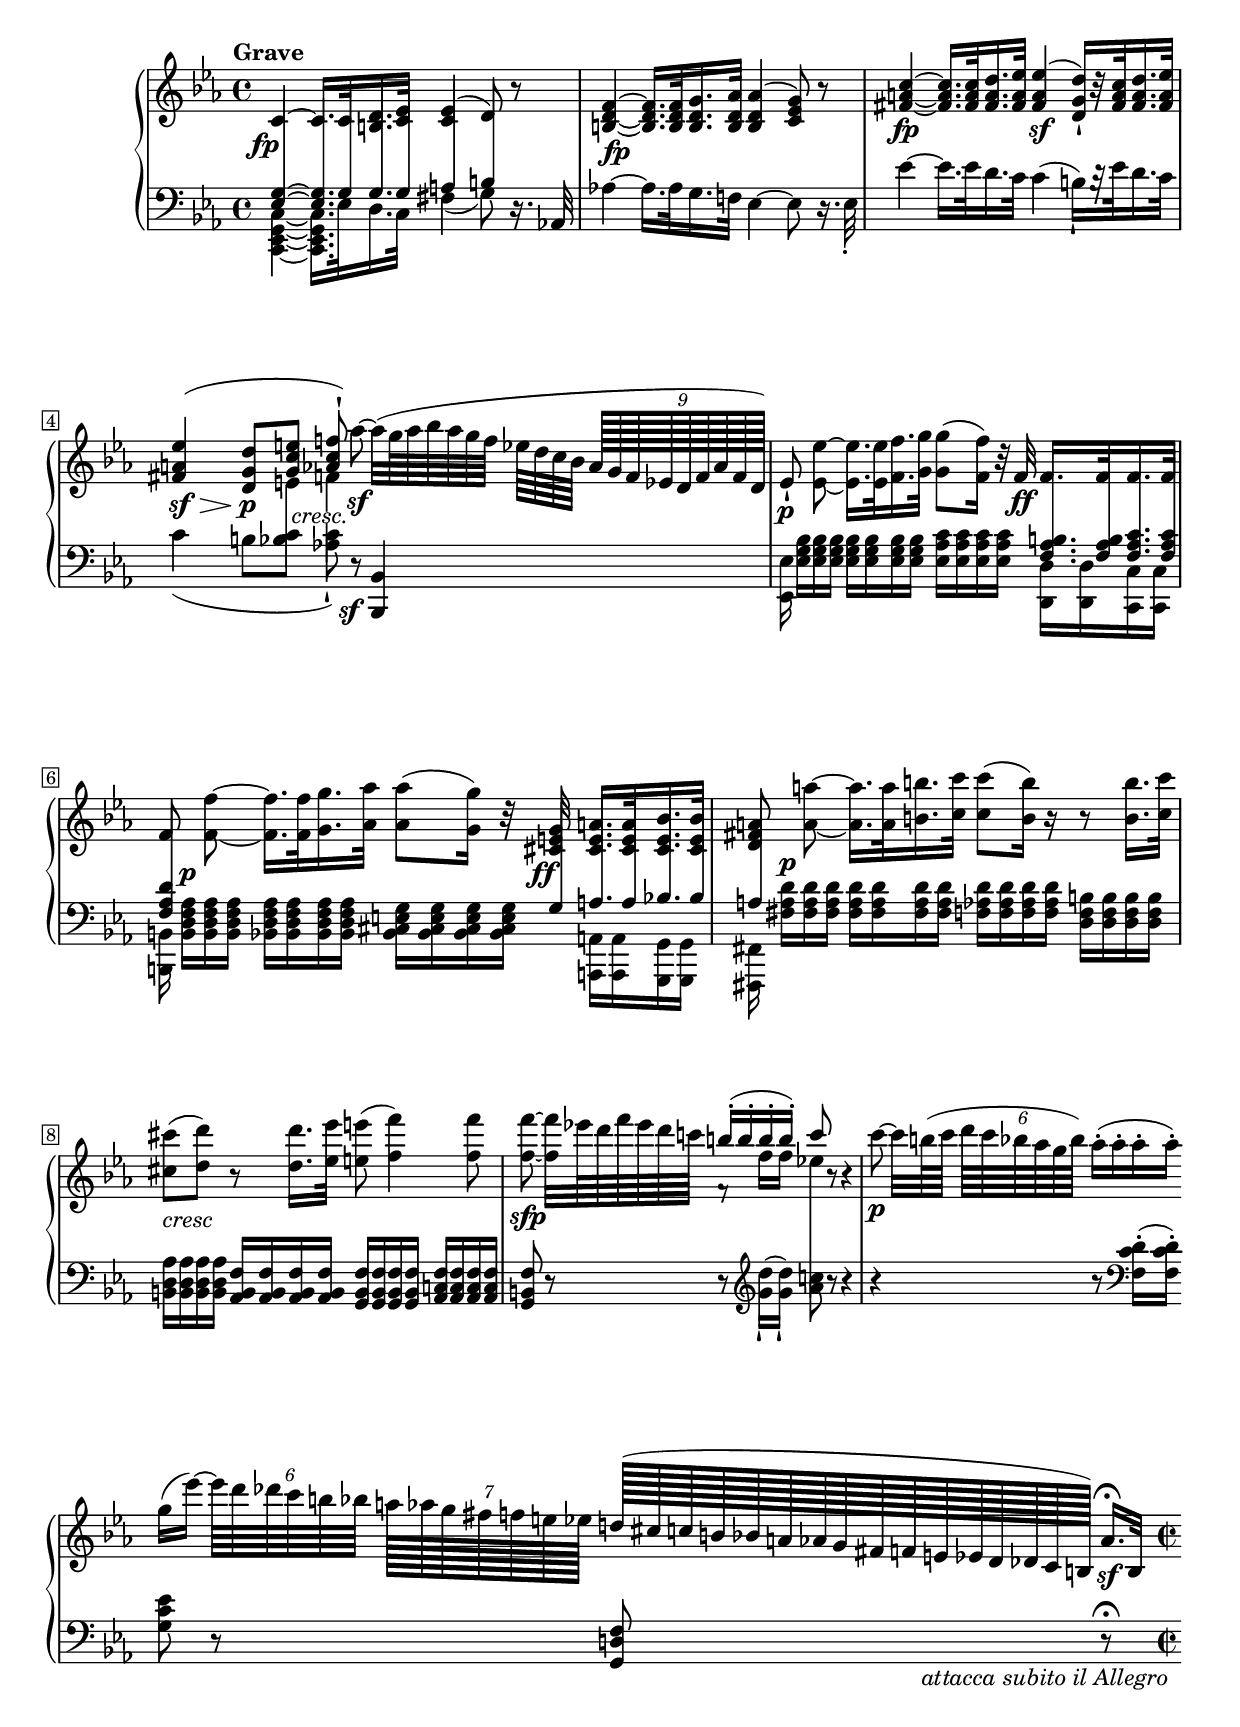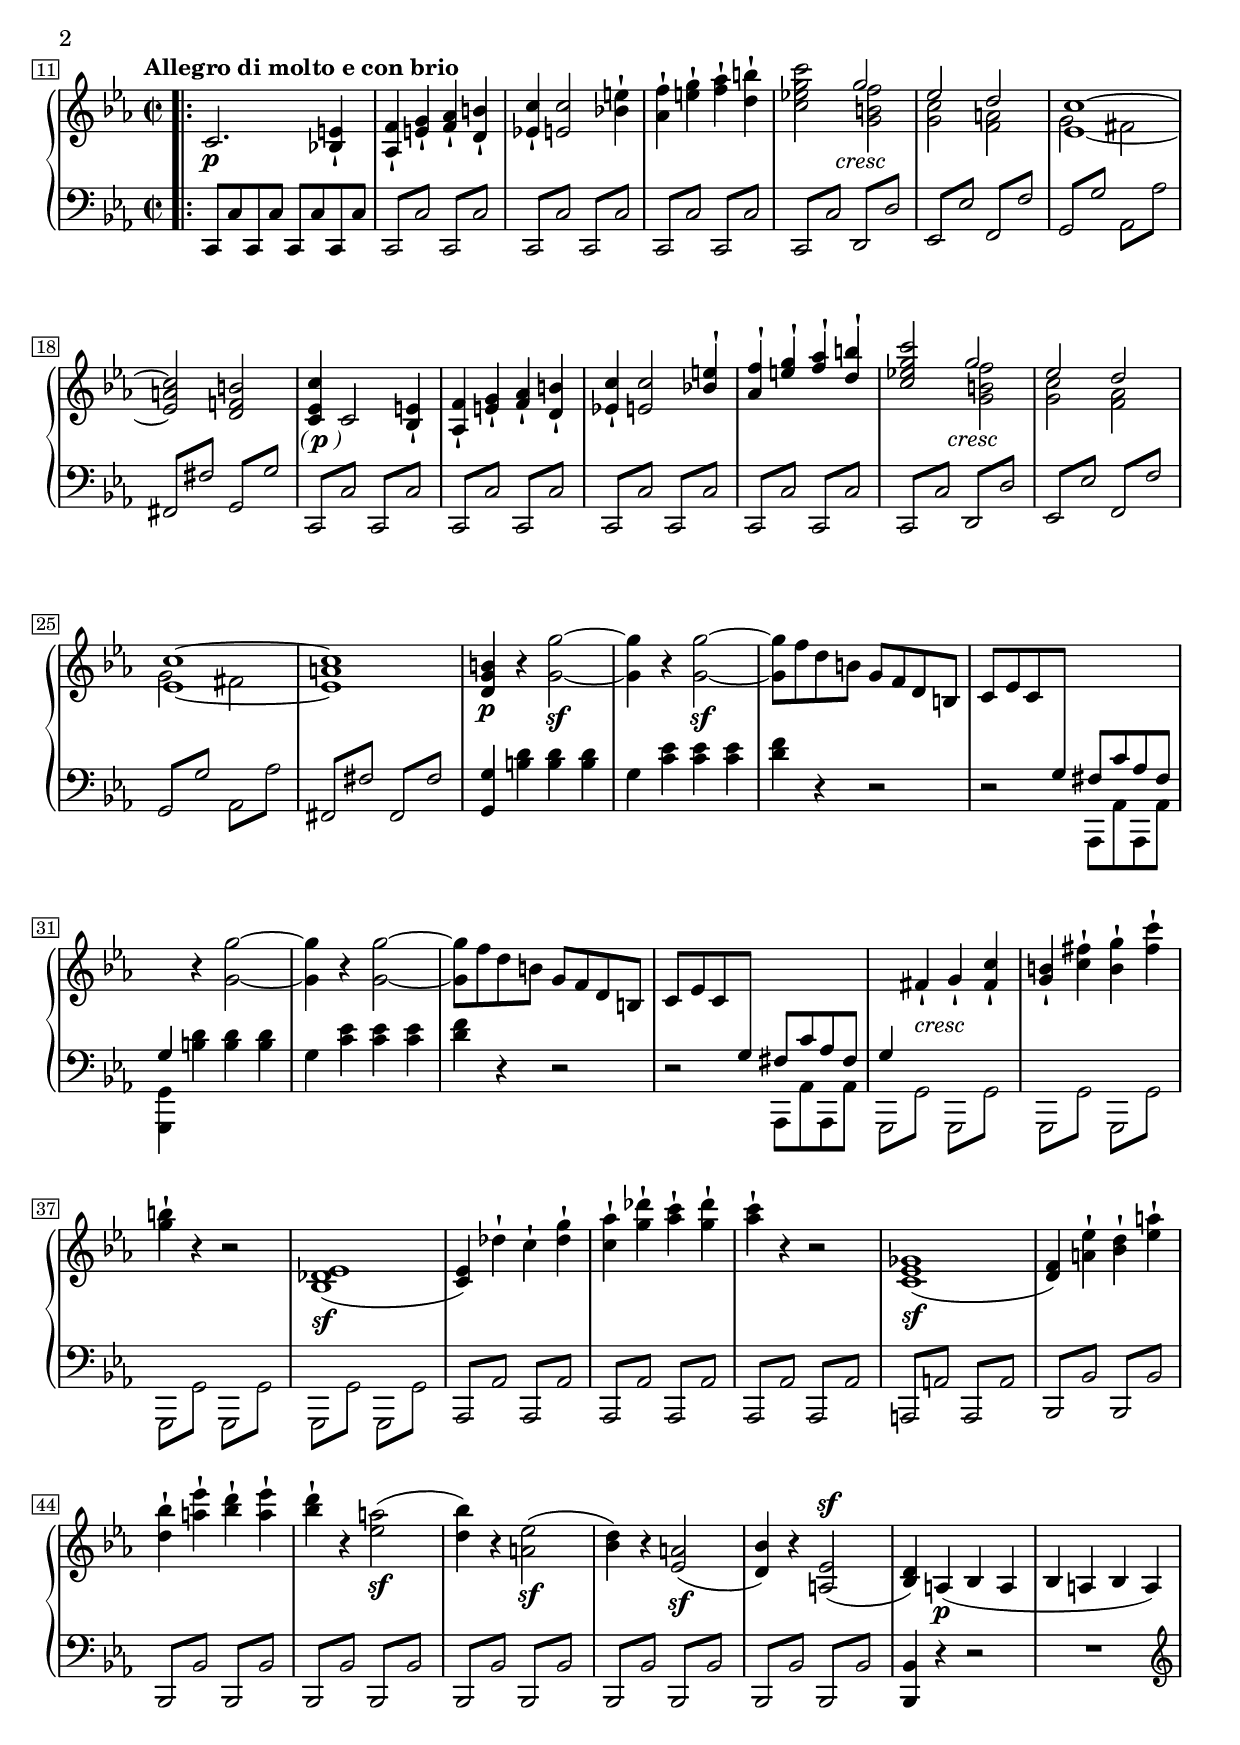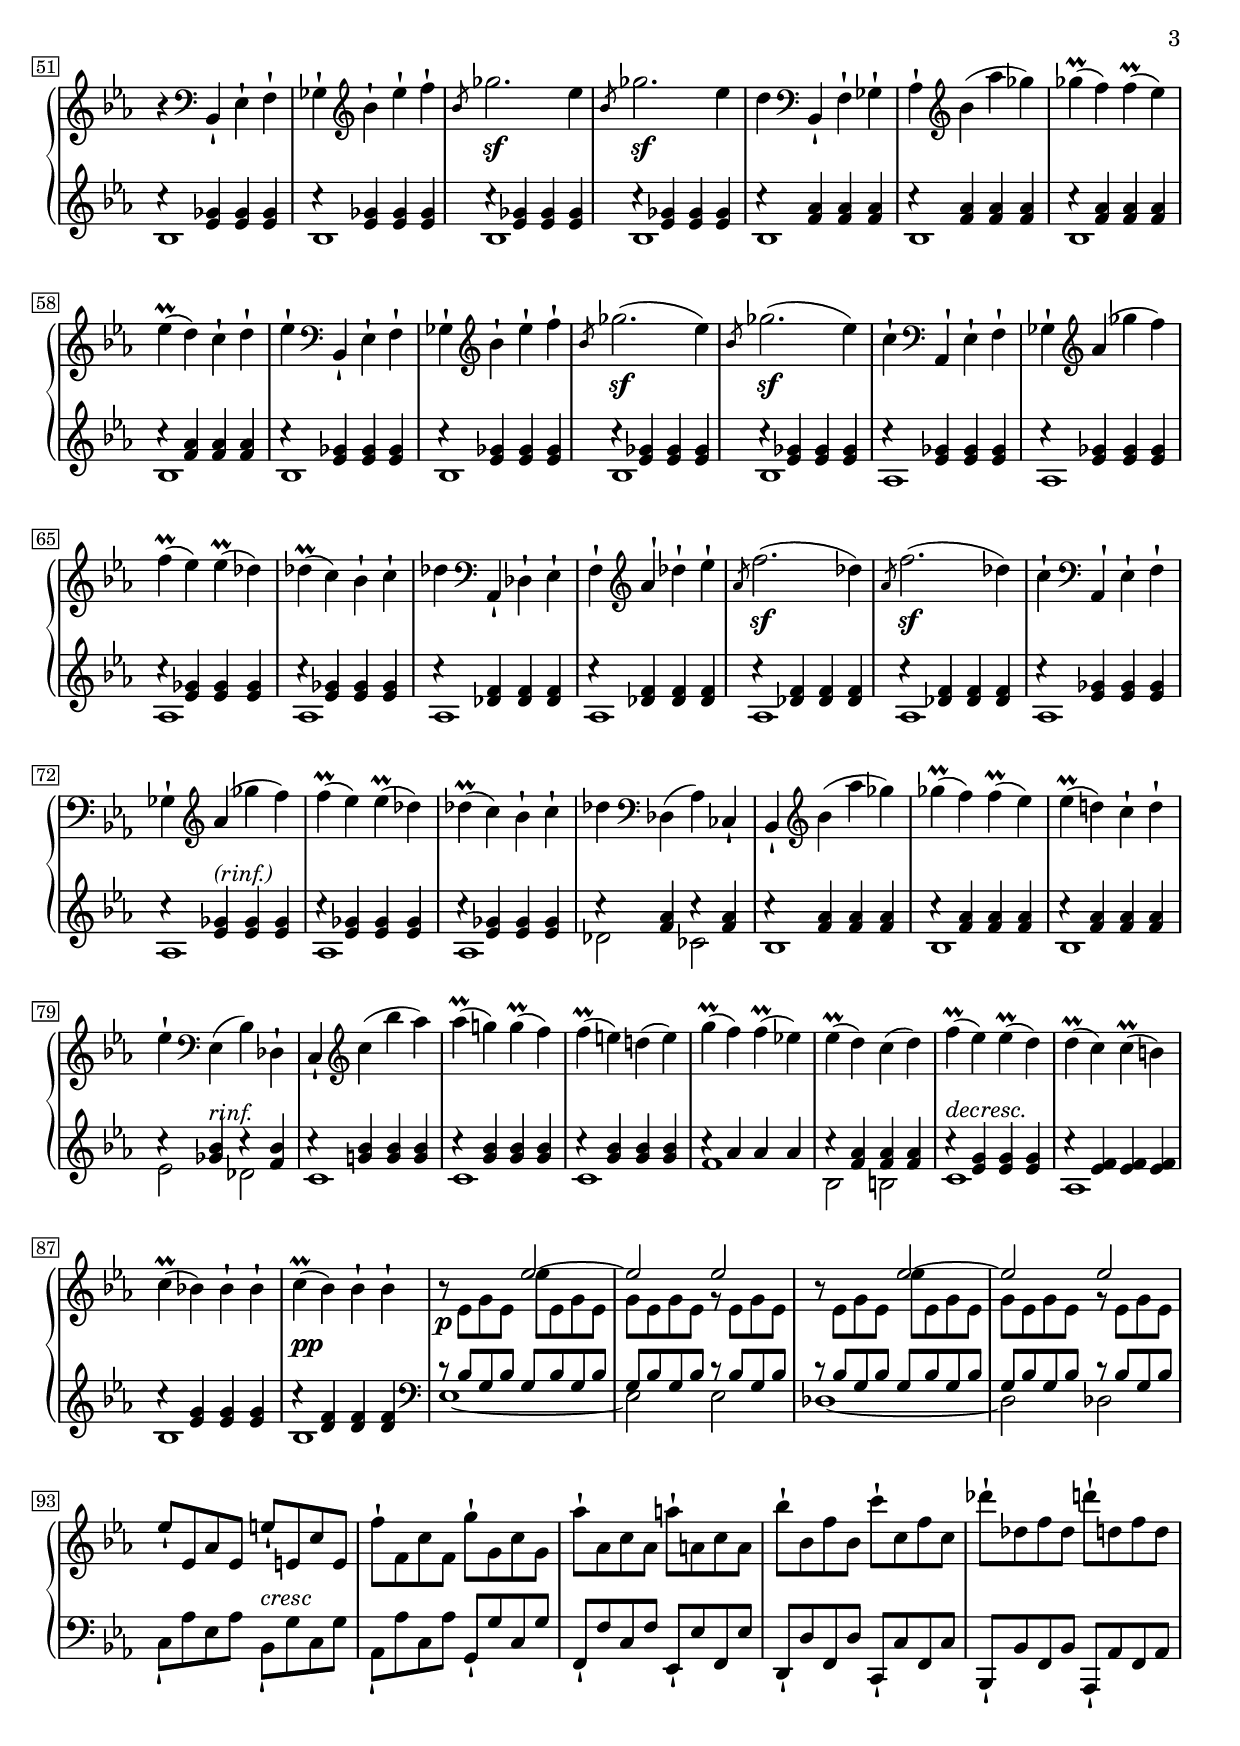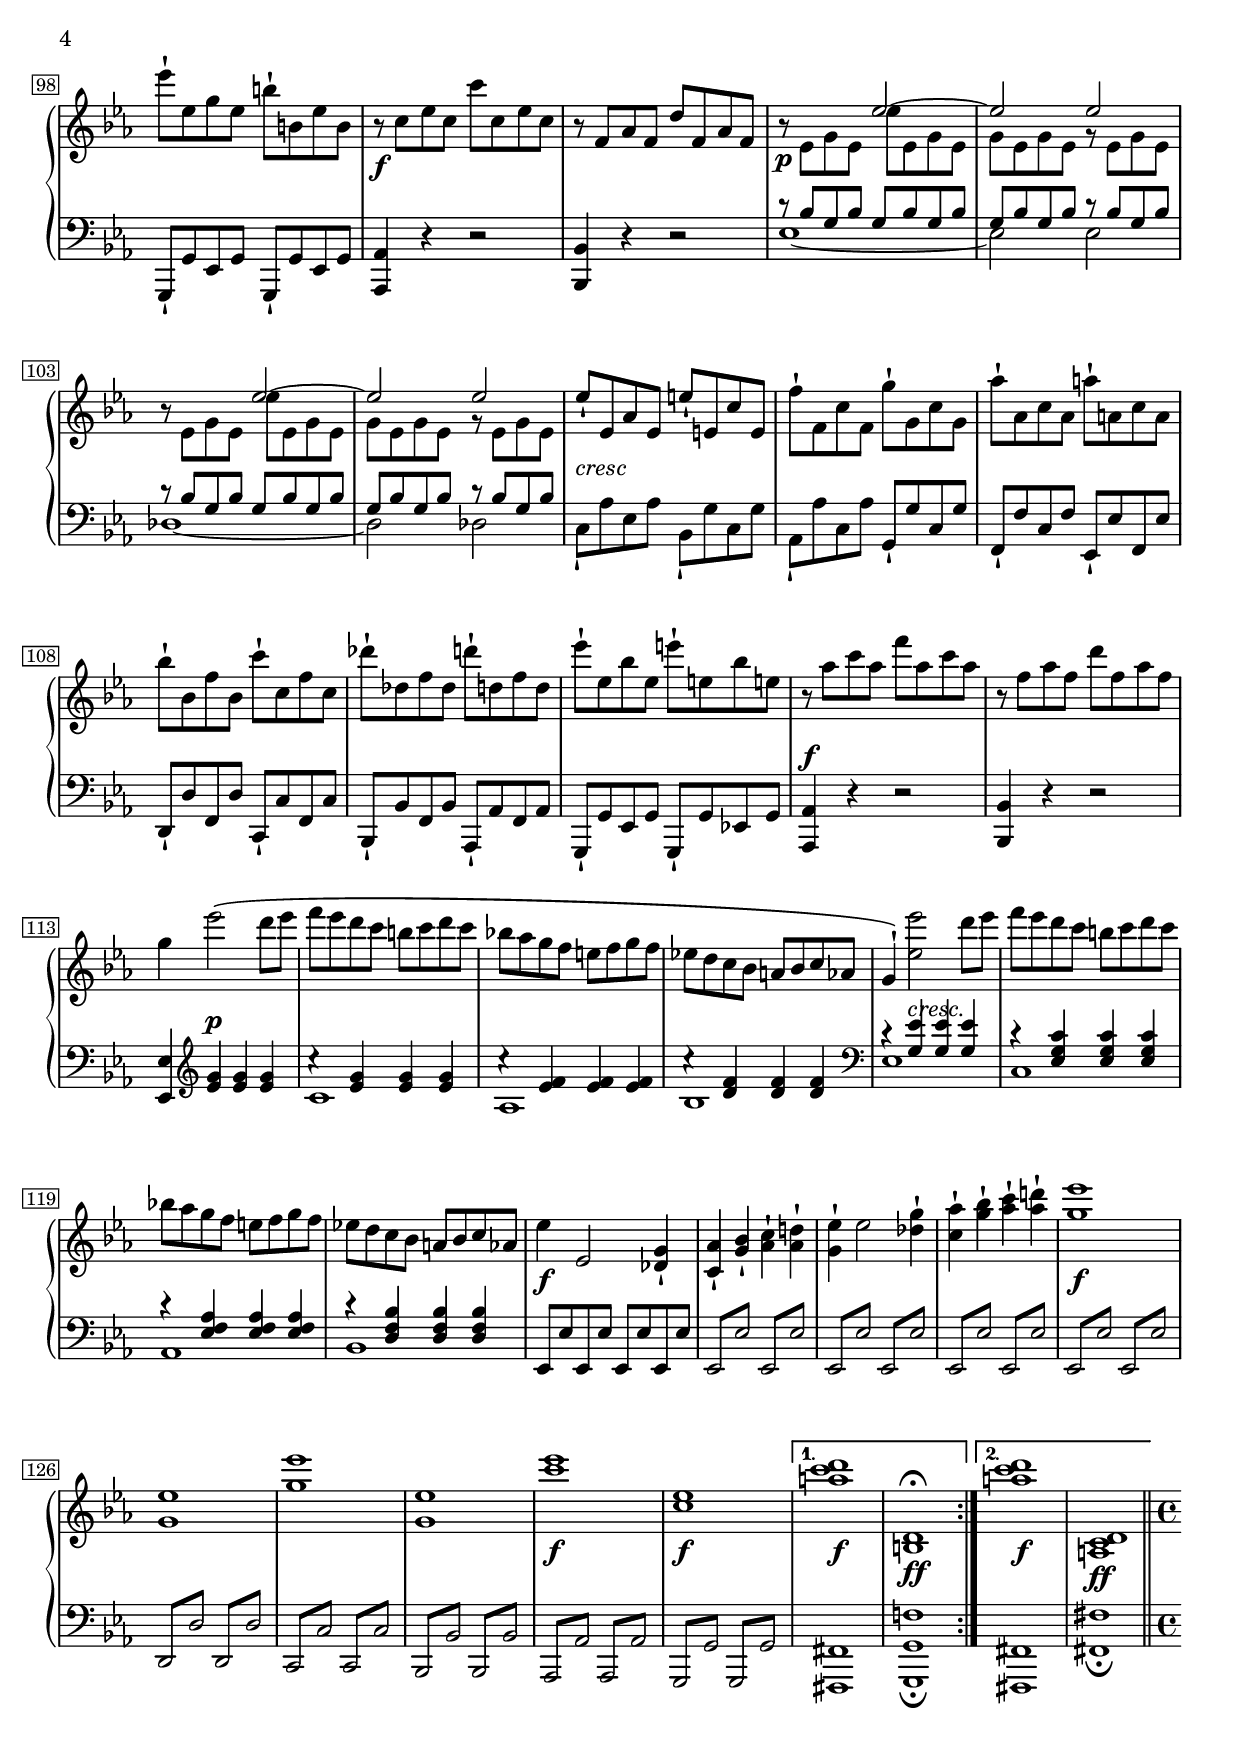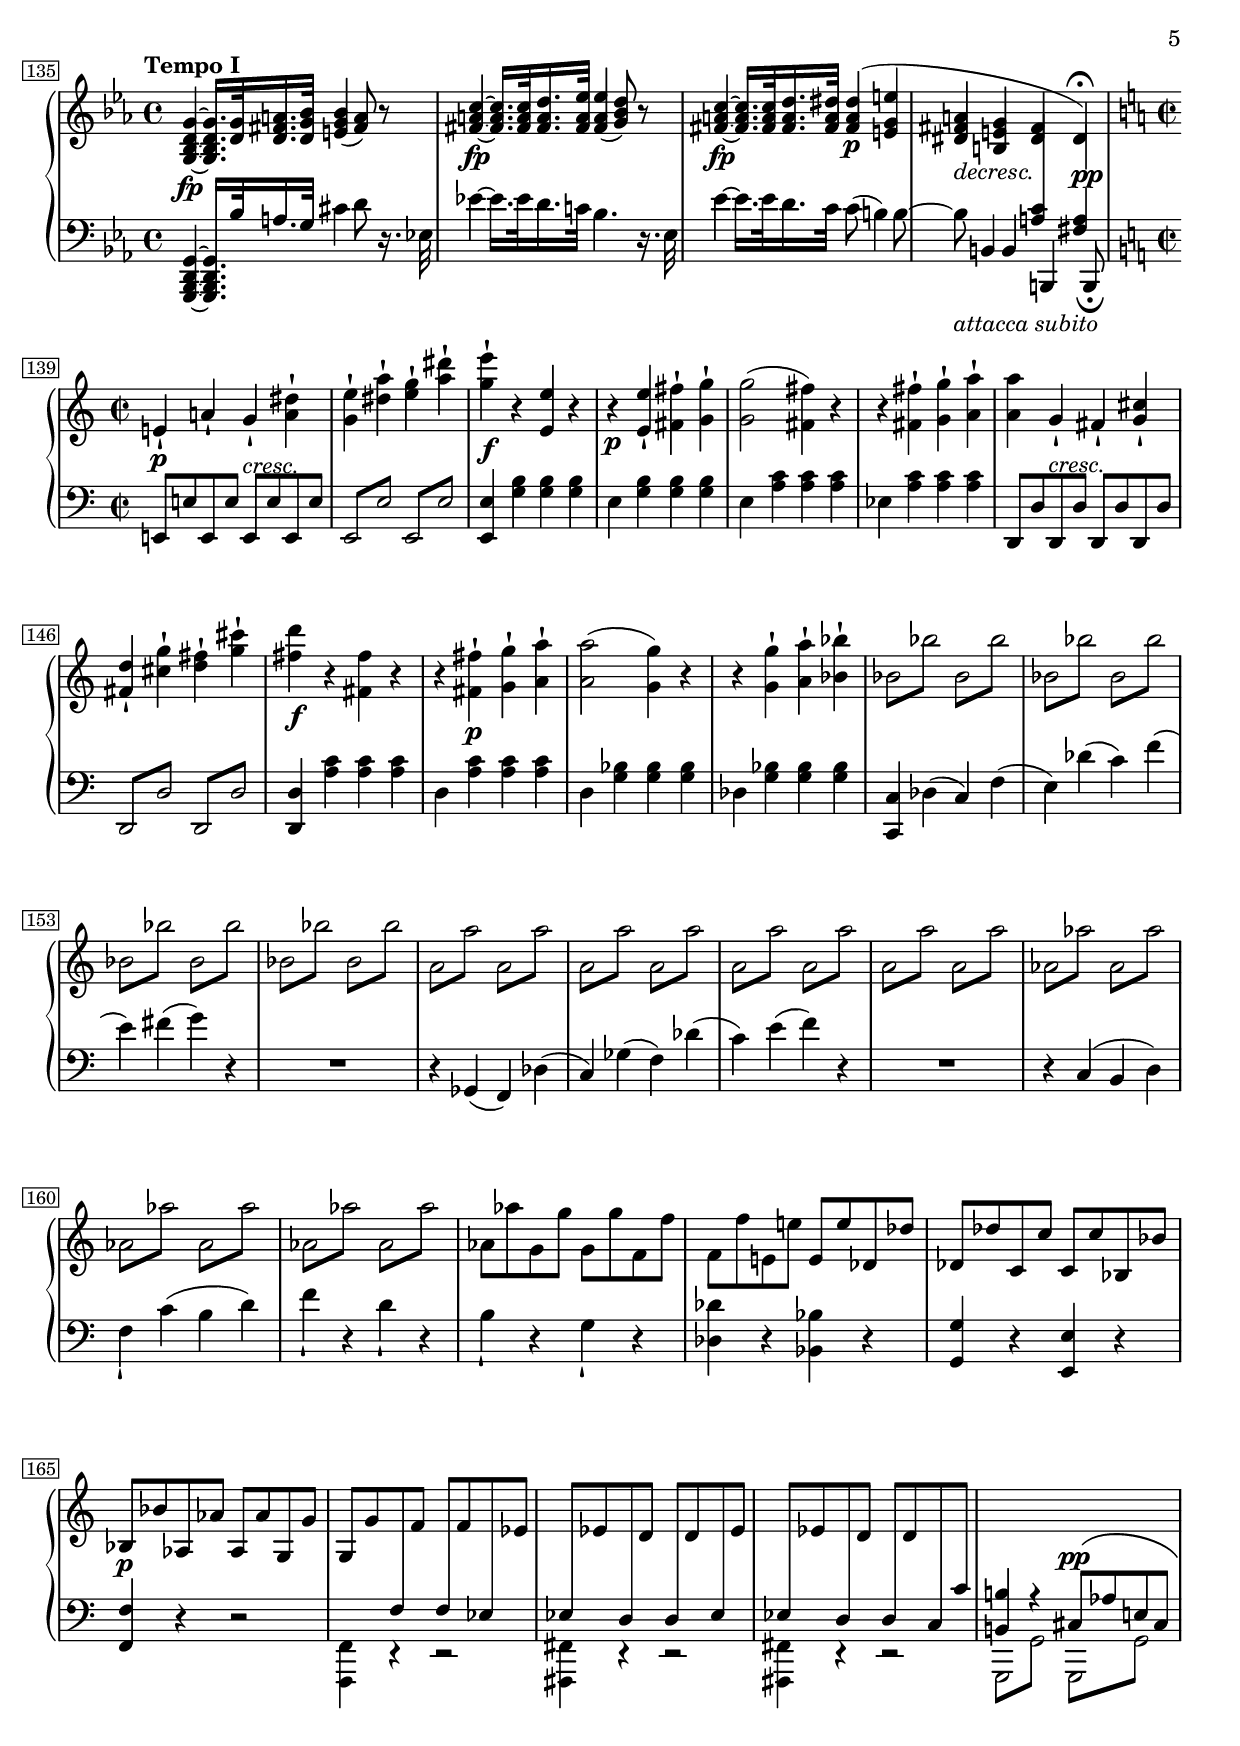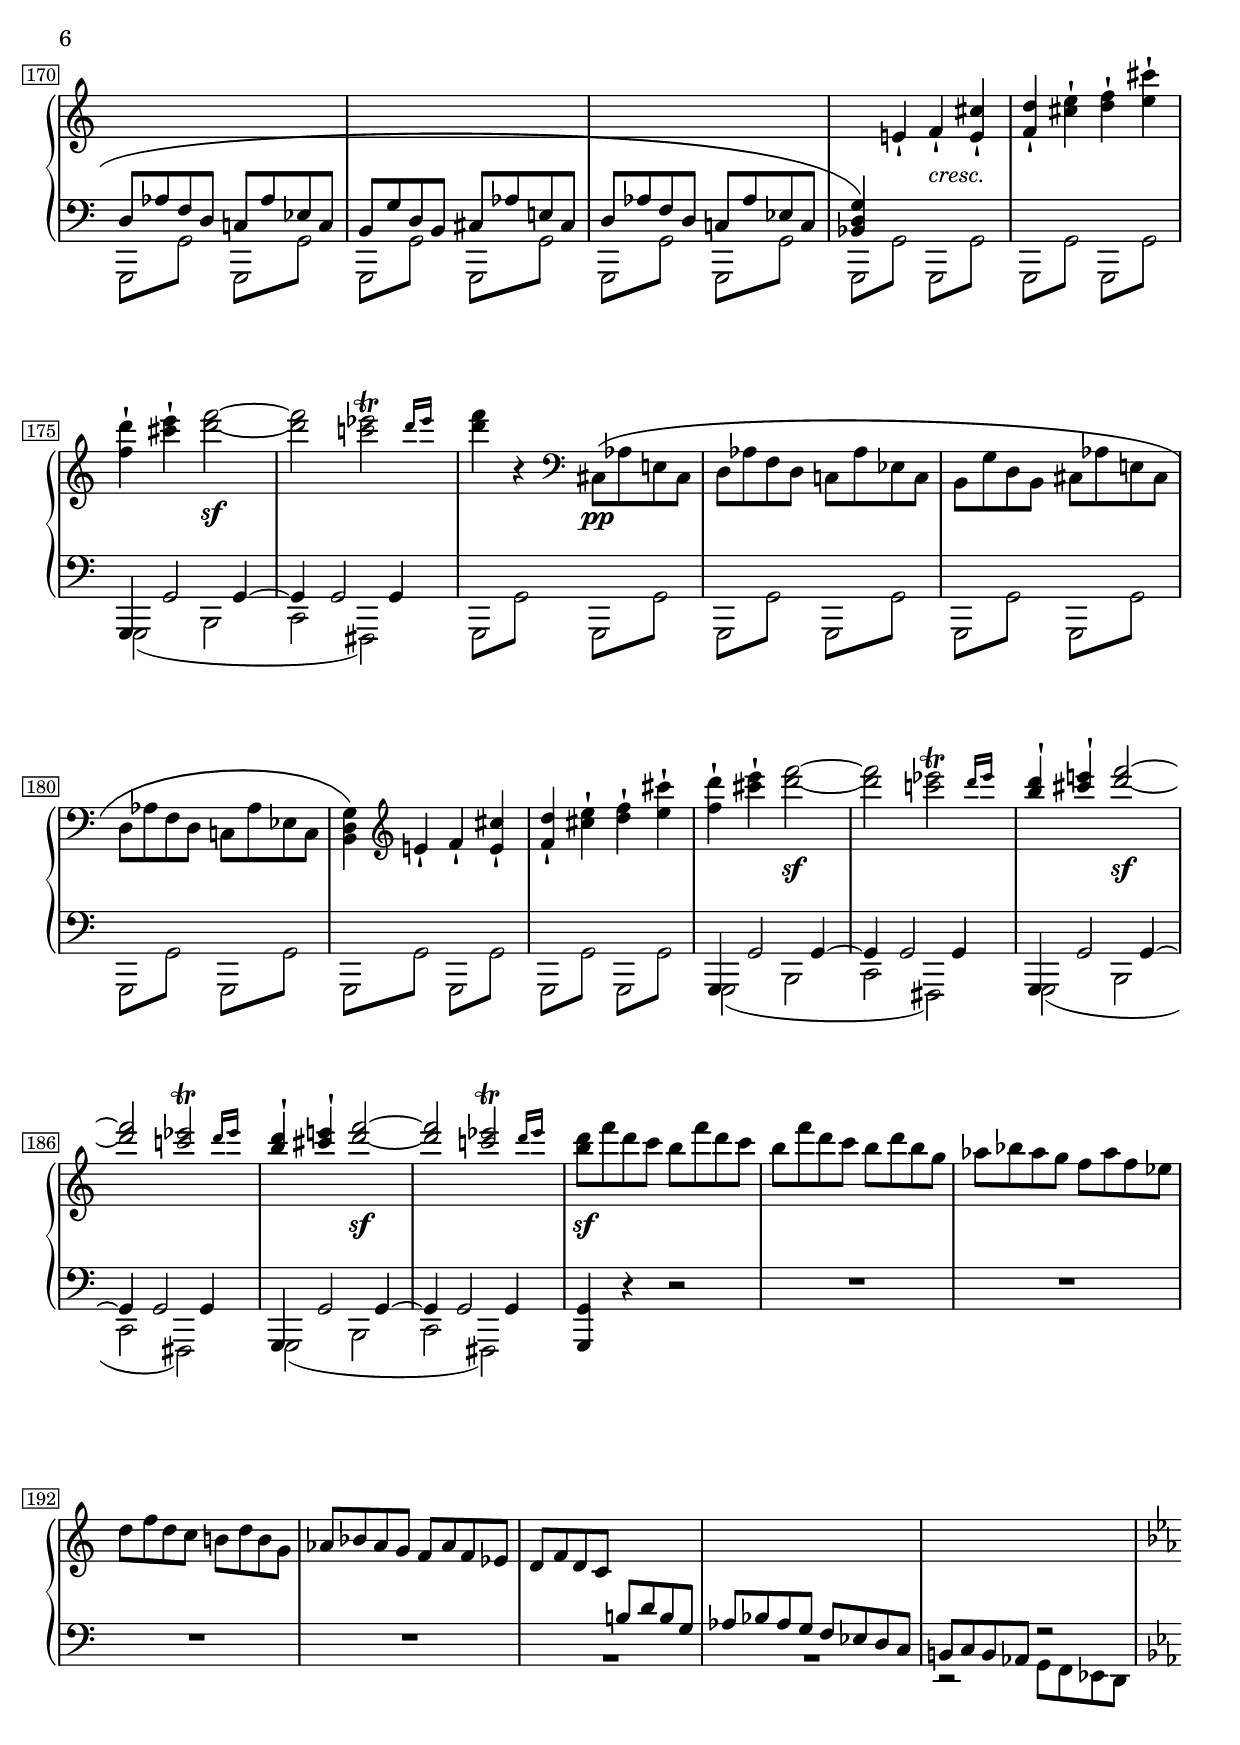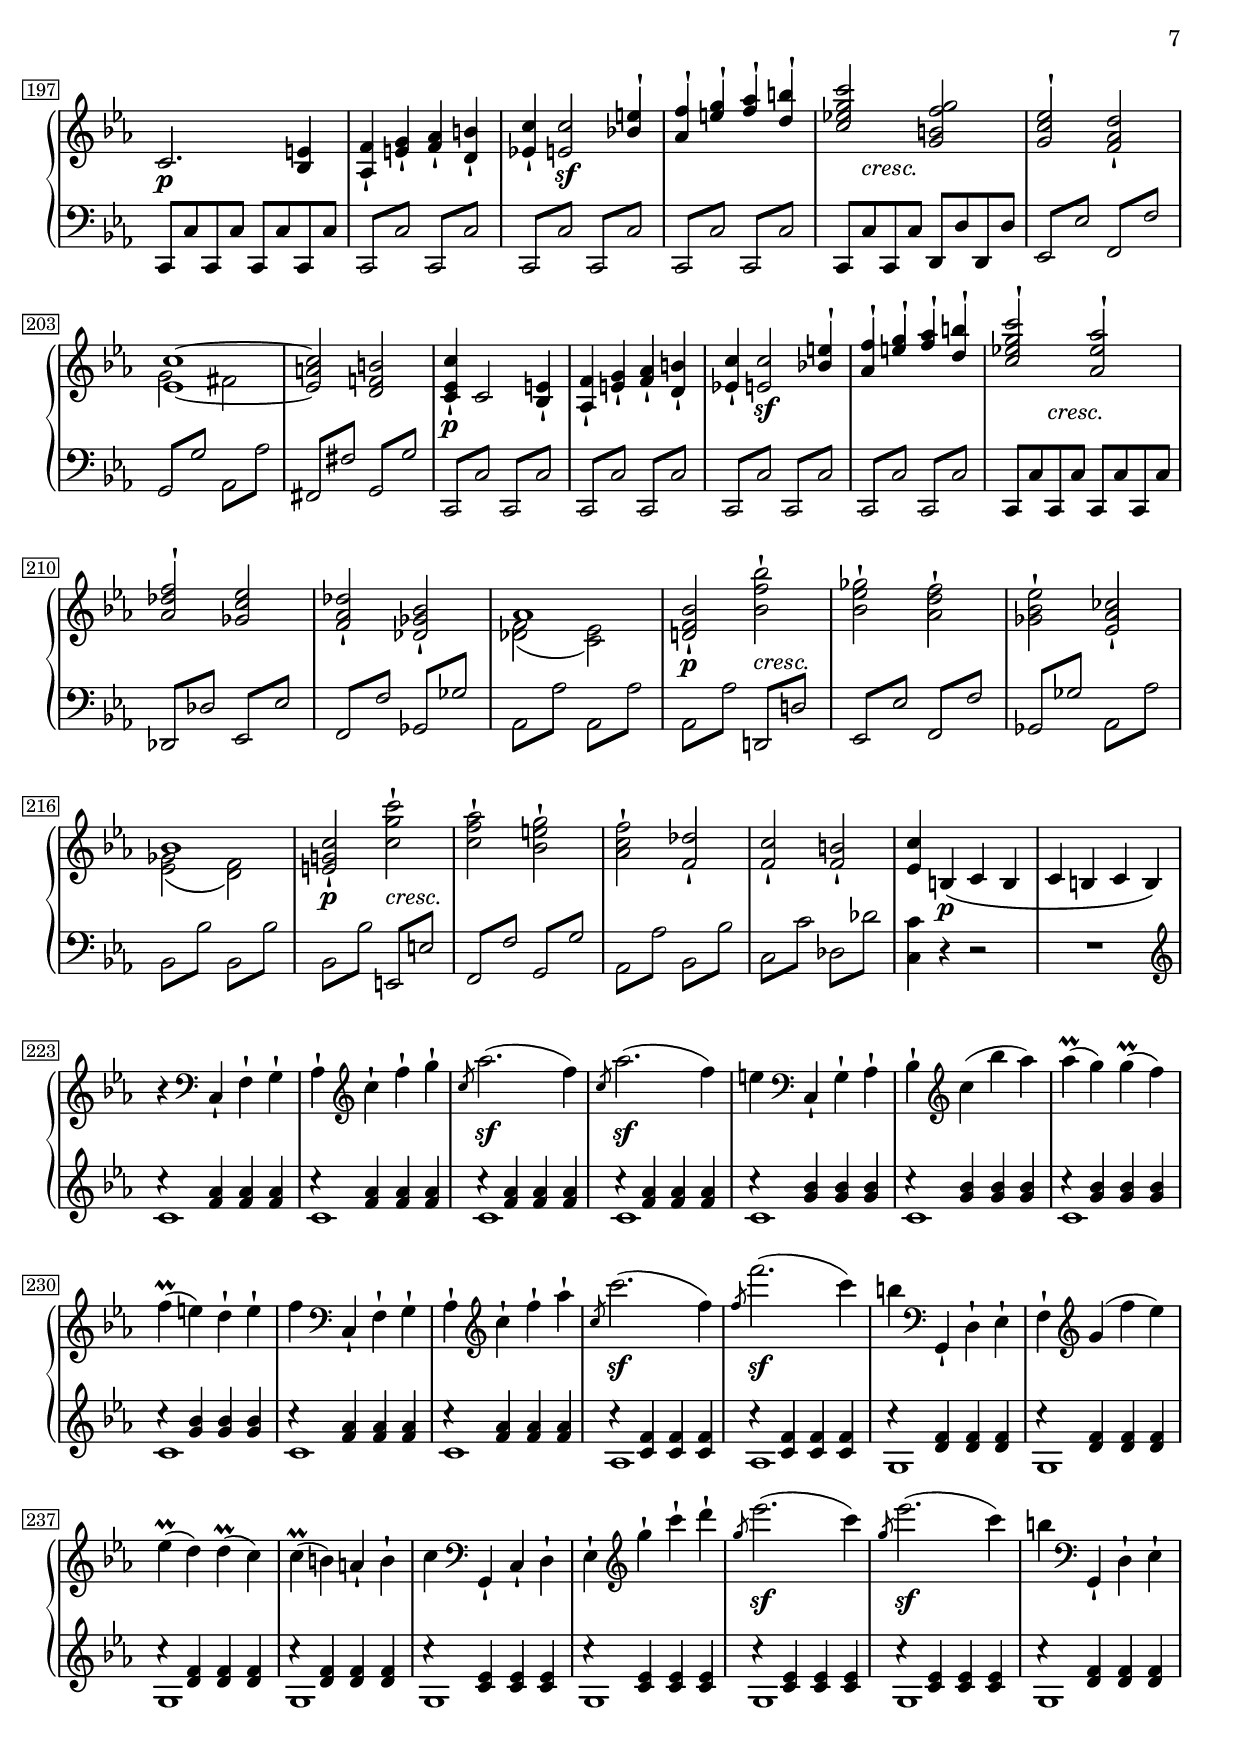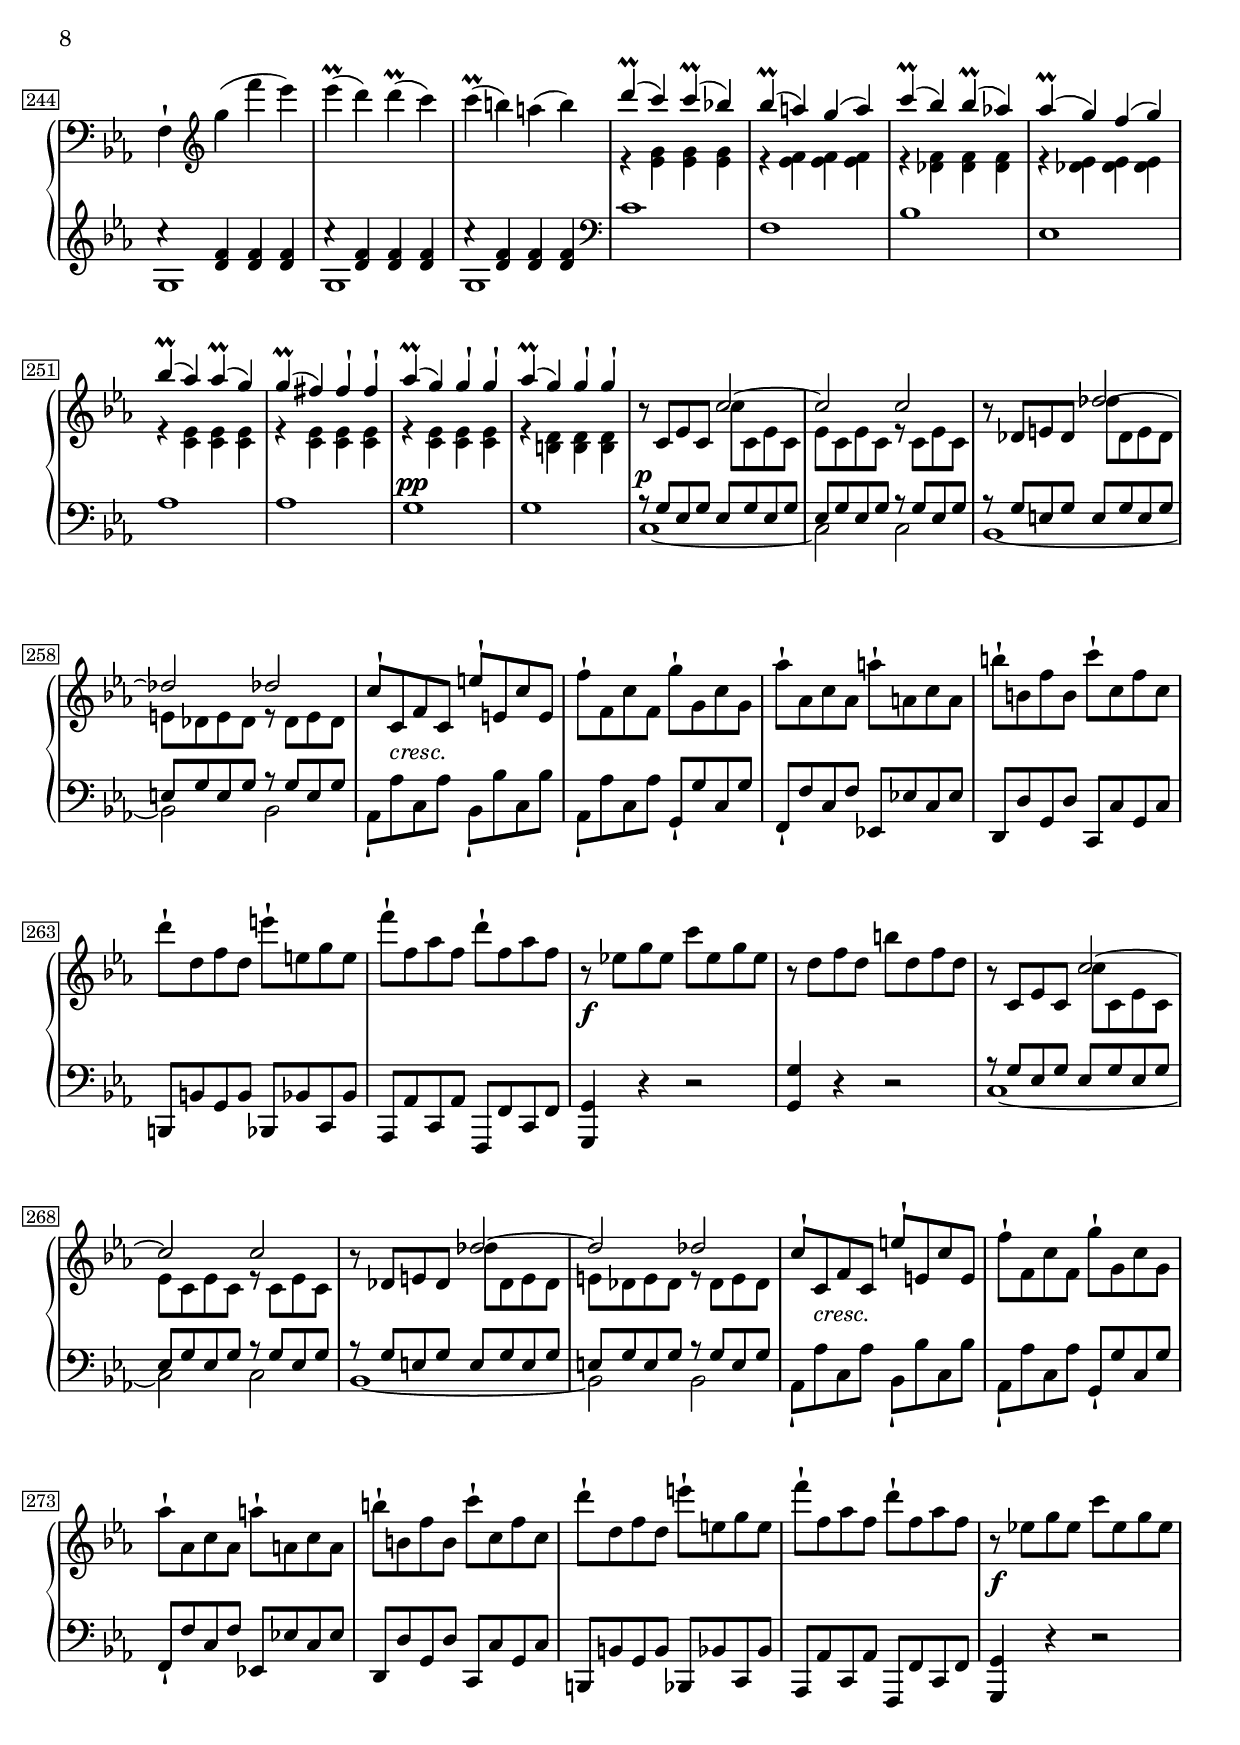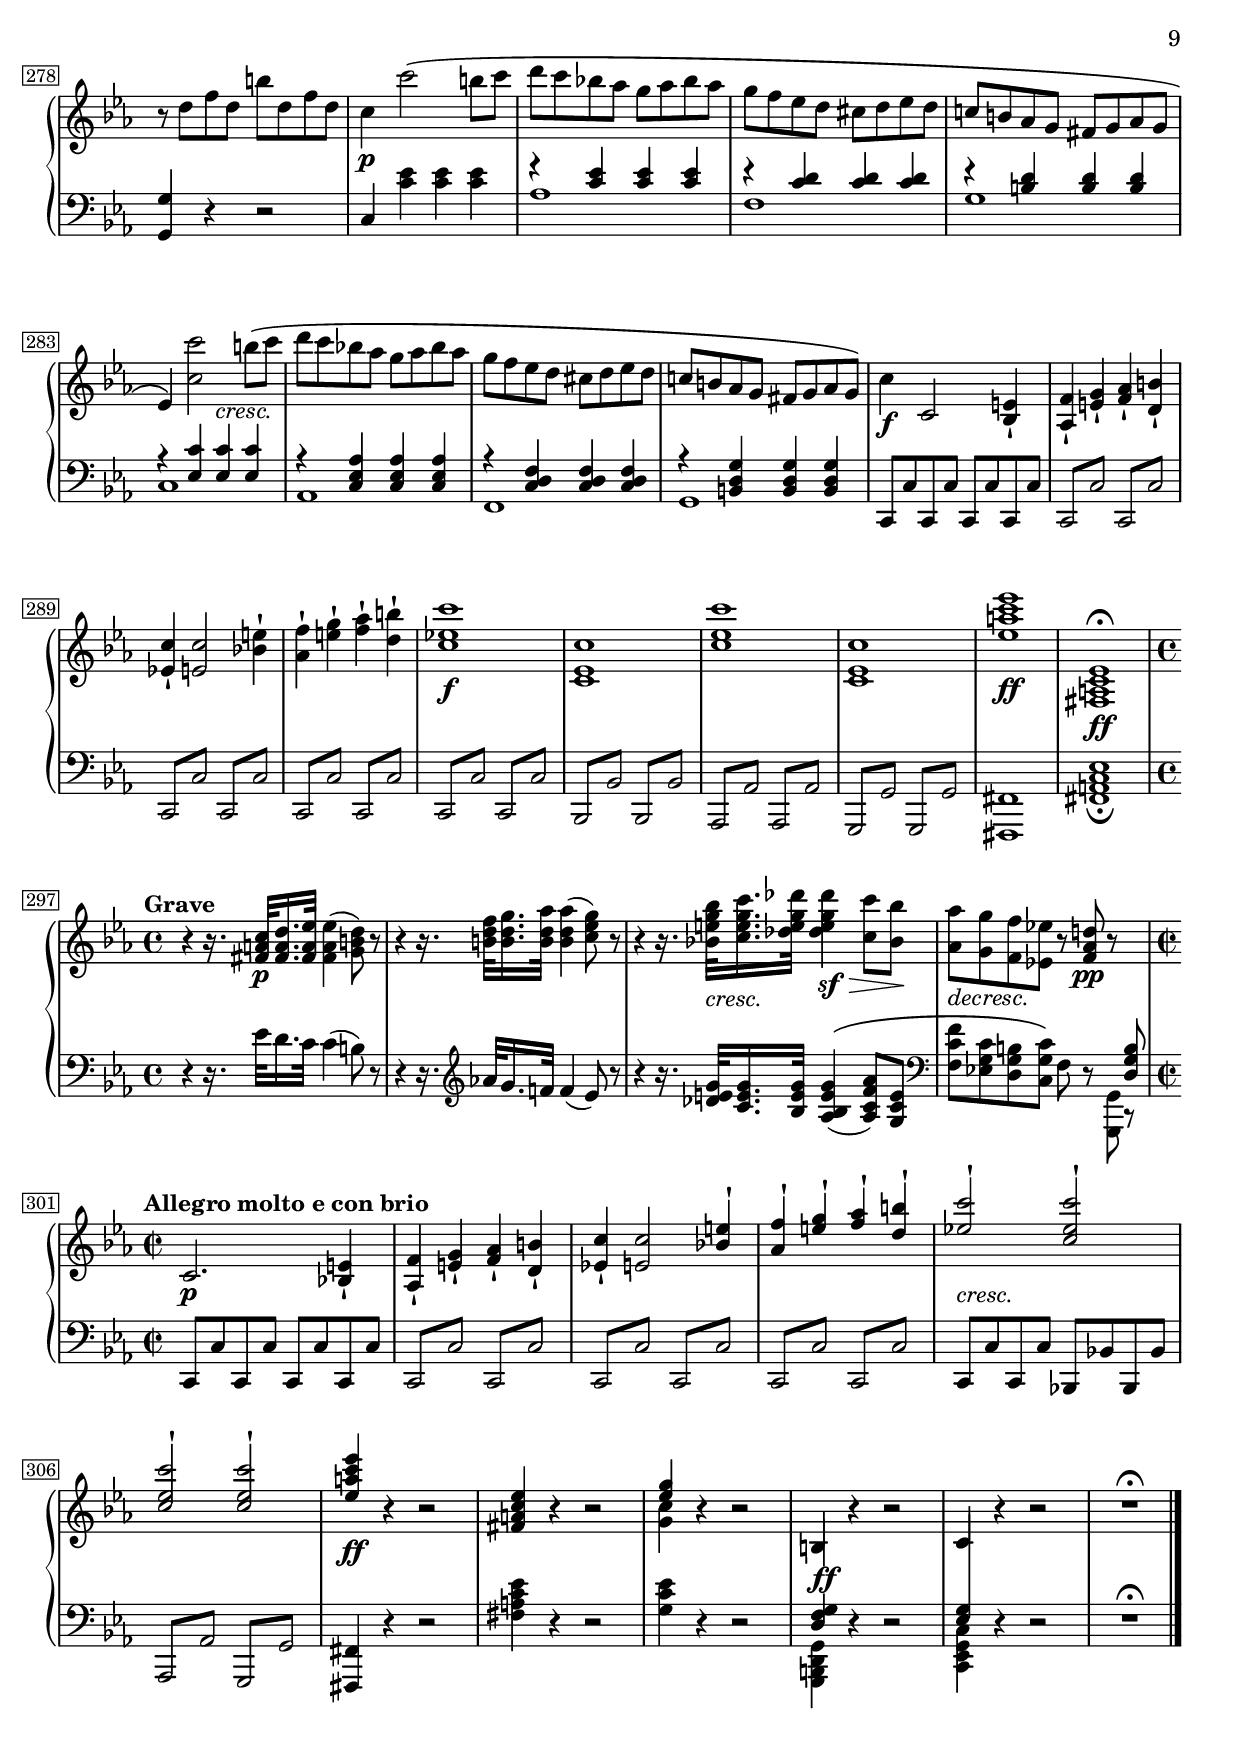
Global = {
  \key c \minor
  \time 4/4
  \include "../global.ly"
}

bottom = \change Staff = "lower"
top = \change Staff = "upper"
cresc = \markup { "cresc." }

Sopran = \context Voice = "one" \relative c' {
  \voiceOne
  %\override DynamicText.Y-offset = #-2.4
  \override Hairpin.minimum-length = #7
  \override MultiMeasureRest.staff-position = #0
  \override Parentheses.font-size = #1
  \override Rest.staff-position = #0
  \stemUp\slurUp\tieUp
  \tempo "Grave"
  %1
  | \once\override Staff.TextScript.extra-offset = #'(-2 . 0)
    c4~_\markup { \dynamic fp }
    c16.[ c32 <b d>16. <c ees>32] <c ees>4( d8) r
  | \tieNeutral
    <f d b>4~_\markup { \dynamic fp }
    <f d b>16.[ <f d b>32 <g d b>16. <aes d, b>32] <aes d, b>4( <g ees c>8) r
  | <c a fis>4~\fp
    <c a fis>16.[ q32 <d a fis>16. <ees a, fis>32]
    <ees a, fis>4(\sf <d g, d>16[)_! r32 <c a fis>32 <d a fis>16. <ees a, fis>32]
  | <ees a, fis>4(\sf\> <d g, d>8[\!\p <e c g>8]
    \autoBeamOff <f c aes>)-! \stemNeutral aes~\sf \autoBeamOn
    aes32[( g64 aes bes aes g f] ees[ d c bes]
    \tuplet 9/8 { aes128[ g f ees! d f aes f d]) }
  %5
  | \autoBeamOff ees8_!\p \stemDown <ees' ees,>8~ \autoBeamOn q16.[ q32 <f f,>16. <g g,>32]
    q8[( <f f,>16)] \stemUp r32 f,\ff f16.[ f32 f16. f32]
  | \stemNeutral\autoBeamOff f8 <f f'>~ \autoBeamOn q16.[ q32 <g g'>16. <aes aes'>32] q8[( <g g'>16)]
    r32
    \once\override Staff.TextScript.extra-offset = #'(-1.8 . 0)
    <cis, e g>32_\markup { \dynamic ff }
    <cis e a>16.[ q32 <cis e bes'>16. q32]
  | \autoBeamOff <d fis a>8 <a' a'>8~ \autoBeamOn q16.[ q32 <b b'>16. <c c'>32]
    q8[( <b b'>16)] r r8 q16.[ <c c'>32]
  | \once\override Staff.TextScript.extra-offset = #'(0 . -1)
    <cis cis'>8[(_cresc
    <d d'>)] r q16.[ <ees ees'>32] <e e'>8( <f f'>4) q8
  | <f f'>8~\sfp
    q32[ ees'!64 d f ees d c!] \stemUp b16[-.( b-. b-. b)-.] c8 r r4
  %10
  | \stemNeutral
    c8~\p 32[ b64( c] \tuplet 6/4 { d[ c bes as g bes)] } aes16[-.( aes-. aes-. aes)-.]
    \break
    g16[( ees')] ~ \tuplet 6/4 { ees64[ d des c b bes] } \tuplet 7/8 { a128[ aes g fis f e ees] }
    d[( cis c b bes a aes g fis f e ees d des c b)]
    aes'16.\sf[^\fermata b,32]
    \bar "||"
    \pageBreak
    \time 2/2
  \repeat volta 2 {
  | \bar ".|:"
    \tempo "Allegro di molto e con brio"
    c2.\p <bes e>4_!
  | <aes f'>_! <e' g>_! <f aes>_! <d b'>_!
  | <ees c'>_! <e c'>2 <bes' e>4-!
  | <aes f'>-! <e' g>-! <f aes>-! <d b'>-!
  %15
  | <c ees g c>2 \stemUp g'
  | ees d
  | <ees, c'>1~
  | <ees a c>2 <d f b>
  | \once\override Staff.TextScript.extra-offset = #'(-0.8 . 0)
    <c ees c'>4_\markup { "(" \dynamic p ")" } c2 <bes e>4_!
  %20
  | <aes f'>_! <e' g>_! <f aes>_! <d b'>_!
  | <ees c'>_! <e c'>2 <bes' e>4-!
  | <aes f'>-! <e' g>-! <f aes>-! <d b'>-!
  | <c ees g c>2 \stemUp g'
  | ees d
  %25
  | <ees, c'>1~
  | <ees a c>1
  | \stemNeutral <d g b>4\p r <g g'>2~\sf
  | q4 r q2~\sf
  | q8 f' d b g f d b
  %30
  | \stemUp
    \override Beam.positions = #'(1.5 . 1.5)
    c ees c \bottom g \revert Beam.positions fis c' aes fis
  | g4 \top\stemNeutral r <g' g'>2~
  | q4 r q2~
  | q8 f' d b g f d b
  | \stemUp
    \override Beam.positions = #'(1.5 . 1.5)
    c ees c \bottom g \revert Beam.positions fis c' aes fis
  %35
  | g4 \top\stemNeutral\slurNeutral
    \once\override Staff.TextScript.extra-offset = #'(0 . -1)
    fis'_!_cresc
    g_! <fis c'>_!
  | <g b>_! <c fis>-! <b g'>-! <fis' c'>-!
  | <g b>-! r r2
  | <bes,, des ees>1_(\sf
  | <c ees>4) des'-! c-! <des g>-!
  %40
  | <c aes'>-! <g' des'>-! <aes c>-! <g des'>-!
  | <aes c>-! r r2
  | <c,, ees ges>1\sf(
  | <d f>4) <a' ees'>-! <bes d>-! <ees a>-!
  | <d bes'>-! <a' ees'>-! <bes d>-! <a ees'>-!
  %45
  | <bes d>-! r <ees, a>2\sf(
  | <d bes'>4) r <a ees'>2\sf(
  | <bes d>4) r <ees, a>2\sf(
  | <d bes'>4) r <a ees'>2^\sf(
  | <bes d>4) a\p( bes a
  %50
  | bes a bes a)
    \pageBreak
  | r4 \clef bass bes,_! ees-! f-!
  | ges-! \clef treble bes'-! ees-! f-!
  \repeat unfold 2 {
  | \stemUp \slashedGrace bes,8 \stemNeutral ges'2.\sf ees4
  }
  %55
  | d \clef bass bes,,_! f'-! ges-!
  | aes-! \clef treble bes'( aes' ges)
  | ges\prall( f) f\prall( ees)
  | ees\prall( d) c-! d-!
  | ees-! \clef bass bes,,_! es-! f-!
  %60
  | ges-! \clef treble bes'-! ees-! f-!
  \repeat unfold 2 {
  | \stemUp \slashedGrace bes,8 \stemNeutral ges'2.\sf( ees4)
  }
  | c-! \clef bass aes,,-! ees'-! f-!
  | ges-! \clef treble aes'( ges' f)
  %65
  | f^\prall( es) es^\prall( des) | des^\prall( c) bes-! c-!
  | des \clef bass aes,,_! des-! ees-!
  | f-! \clef treble aes'-! des-! ees-!
  \repeat unfold 2 {
  | \stemUp \slashedGrace aes,8 \stemNeutral f'2.\sf( des4)
  }
  %71
  | c-! \clef bass aes,,-! ees'-! f-!
  | ges-! \clef treble
    \once\override Staff.TextScript.extra-offset = #'(0 . -2)
    aes'(_\markup{ "(rinf.)" } ges' f)
  | f^\prall( ees) ees^\prall( des)
  | des^\prall( c) bes-! c-!
  %75
  | des \clef bass des,,( aes') ces,_!
  | bes_! \clef treble bes''( aes' ges)
  | ges^\prall( f) f^\prall( es)
  | ees^\prall( d!) c-! d-!
  | ees-! \clef bass
    \once\override Staff.TextScript.extra-offset = #'(0 . -2)
    ees,,_\markup{ "rinf." } ( bes') des,-!
  %80
  | c_! \clef treble c''( bes' as)
  | aes^\prall( g!) g^\prall( f)
  | f^\prall( e) d!( e)
  | g^\prall( f) f^\prall( es!)
  | ees^\prall( d) c( d)
  %85
  | \once\override Staff.TextScript.extra-offset = #'(0 . -2)
    f^\prall_\markup{ "decresc." }( ees) ees^\prall( d)
  | d^\prall( c) c^\prall( b)
  | c^\prall( bes!) bes-! bes-!
  | \once\override Staff.TextScript.extra-offset = #'(0 . -1)
    c^\prall(_\markup { \dynamic pp } bes) bes-! bes-!
  | \stemUp\tieUp s2 ees~
  %90
  | ees ees
  | s2 ees~
  | ees ees
  | \stemNeutral
    ees8_![ ees, aes ees]
    \once\override Staff.TextScript.extra-offset = #'(0 . -1)
    e'_![_cresc e, c' e,]
  | f'[-! f, c' f,] g'[-! g, c g]
  %95
  | aes'[-! aes, c aes] a'[-! a, c a]
  | bes'[-! bes, f' bes,] c'[-! c, f c]
  | des'[-! des, f des] d'[-! d, f d]
  \break
  | ees'[-! ees, g ees] b'[-! b, ees b]
  | r\f c[ ees c] c'[ c, ees c]
  %100
  | r f,[ aes f] d'[ f, aes f]
  | \stemUp\tieUp s2 ees'~
  | ees ees
  | s2 ees~
  | ees ees
  %105
  | \stemNeutral
    \once\override Staff.TextScript.extra-offset = #'(0 . -2)
    ees8_![_cresc ees, aes ees] e'_![ e, c' e,]
  | f'[-! f, c' f,] g'[-! g, c g]
  | aes'[-! aes, c aes] a'[-! a, c a]
  | bes'[-! bes, f' bes,] c'[-! c, f c]
  | des'[-! des, f des] d'[-! d, f d]
  %110
  | ees'[-! ees, bes' ees,] e'[-! e, bes' e,]
  | \once\override Staff.TextScript.extra-offset = #'(0 . -2)
    r_\markup { \dynamic f } aes[ c aes] f'[ aes, c aes]
  | r f[ aes f] d'[ f, aes f]
  | g4
    \once\override Staff.TextScript.extra-offset = #'(0 . -2)
    ees'2\(_\markup { \dynamic p } d8[ ees]
  | f[ ees d c] b[ c d c]
  %115
  | bes![ aes g f] e[ f g f]
  | ees![ d c bes] a[ bes c aes]
  | g4-!\)
    \once\override Staff.TextScript.extra-offset = #'(0 . -1)
    <ees' ees'>2_\cresc d'8 ees
  | f[ ees d c] b[ c d c]
  | bes![ aes g f] e[ f g f]
  %120
  | ees![ d c bes] a[ bes c aes]
  | ees'4\f ees,2 <des g>4_!
  | <c aes'>_! <g' bes>_! <aes c>-! <aes d!>-!
  | <g ees'>-! ees'2 <des g>4-!
  | <c aes'>-! <g' bes>-! <aes c>-! <aes d!>-!
  %125
  | <g ees'>1\f
  | <g, ees'>
  | <g' ees'>
  | <g, ees'>
  | <c' ees>\f
  %130
  | <c, ees>\f
    \alternative {
      \volta 1 {
        <a' c d>\f
        <b,, d>\ff\fermata
      }
      \volta 2 {
        <a'' c d>\f
        <a,, c d>\ff
      }
    }
    \bar "||"
    \time 4/4
  }
  \break
  %135
  | \tieNeutral\stemUp
    \tempo "Tempo I"
    <g bes d g>4\fp ~ q16.[ <d' g>32 <d fis a>16. <d g bes>32] <e g bes>4( <fis a>8) r
  | <fis a c>4\fp~ q16.[ q32 <fis a d>16. <fis a ees'>32] q4( <g bes d>8) r
  | <fis a c>4\fp~ q16.[ q32 <fis a d>16. <fis a dis>32] q4^(\p <e g e'>
  | <a fis dis>_\markup { "decresc." } <g e b> <dis fis>
    \once\override Staff.TextScript.extra-offset = #'(0 . -2)
    dis)\fermata_\markup {
      \whiteout \dynamic pp
    }
    \key a \minor
    \time 2/2
  | \stemNeutral e!4_!\p a!_!
    \once\override Staff.TextScript.extra-offset = #'(0 . -1)
    g_!_\cresc <a dis>-!
  %140
  | <g e'>-! <dis' a'>-! <e g>-! <a dis>-!
  | <g e'>-!\f r <e, e'> r
  | r\p q_! <fis fis'>-! <g g'>-!
  | q2( <fis fis'>4) r
  | r q-! <g g'>-! <a a'>-!
  %145
  | q
    \once\override Staff.TextScript.extra-offset = #'(0 . -1)
    g_!_\cresc fis_! <g cis>_!
  | <fis d'>_! <cis' g'>-! <d fis>-! <g cis>-!
  | <fis d'>\f r <fis, fis'> r
  | r q-!\p <g g'>-! <a a'>-!
  | q2( <g g'>4) r
  %150
  | r <g g'>-! <a a'>-! <bes bes'>-!
  \repeat unfold 4 {
  | \repeat tremolo 2 { bes8 bes' } \repeat tremolo 2 { bes, bes' }
  }
  \repeat unfold 4 {
  | \repeat tremolo 2 { a,8 a' } \repeat tremolo 2 { a, a' }
  }
  %159
  \repeat unfold 3 {
  | \repeat tremolo 2 { aes,8 aes' } \repeat tremolo 2 { aes, aes' }
  }
  | aes,8 aes' g, g' g, g' f, f'
  | f, f' e,! e'! e, e' des, des'
  | des, des' c, c' c, c' bes, bes'
  %165
  | bes,\p bes' aes, aes' aes, aes' g, g'
  | \stemUp
    \override Beam.positions = #'(2 . 2)
    g, g' \bottom f, \top f'
    \override Beam.positions = #'(13.5 . 13.5) \bottom f, \top f' \bottom ees, \top ees'
  | \override Beam.positions = #'(13 . 13)
    \bottom ees, \top ees' \bottom d, \top d' \bottom d, \top d' \bottom ees, \top ees'
  | \bottom ees, \top ees' \bottom d, \top d' \bottom d, \top d' \bottom c, c' \top
    \revert Beam.positions
  %169
  | s1*4
  | \stemNeutral s4 e!_!
    \once\override Staff.TextScript.extra-offset = #'(0 . -1)
    f_!_\cresc <e cis'>_!
  | <f d'>_! <cis' e>-! <d f>-! <e cis'>-!
  %175
  | <f d'>-! <cis' e>-! <d f>2~\sf
  | q \afterGrace <c! ees>\trill { \stemUp d16 ees }
  | \stemNeutral <d f>4 r \clef bass cis,,,8\pp\( aes' e! cis
  | d aes' f d c aes' ees c
  | b g' d b cis aes' e cis
  %180
  | d aes' f d c aes' ees c
  | <b d g>4\) \clef treble e'!_! f_! <e cis'>_!
  | <f d'>_! <cis' e>-! <d f>-! <e cis'>-!
  | <f d'>-! <cis' e>-! <d f>2~\sf
  | q \afterGrace <c! ees>\trill { \stemUp d16 ees }
  %185
  \repeat unfold 2 {
  | <b d>4-! <cis e>-! <d f>2~\sf
  | q \afterGrace <c! ees>\trill { \stemUp d16 ees }
  }
  | \stemNeutral <b d>8\sf f' d c b f' d c
  %190
  | b f' d c b d b g
  | aes bes aes g f aes f ees
  | d f d c b! d b g
  | aes bes aes g f aes f ees
  | d f d c \bottom \stemUp b! d b g
  %195
  | aes bes aes g f ees d c
  | b! c b aes f'2\rest
    \break
  | \top \key c \minor
    c'2.\p <bes e!>4
  | <aes f'>_! <e' g>_! <f aes>_! <d b'>_!
  | <ees c'>_! <e c'>2\sf <bes' e>4-!
  %200
  | <aes f'>-! <e' g>-! <f aes>-! <d b'>-!
  | <c ees g c>2 <g b! f'g>
  | <g c ees>-! <f aes d>_!
  | <ees c'>1~
  | <ees a c>2 <d f b>
  %205
  | \once\override Staff.TextScript.extra-offset = #'(-0.8 . 0)
    <c ees c'>4_!_\p c2 <bes e>4_!
  | <aes f'>_! <e' g>_! <f aes>_! <d b'>_!
  | <ees c'>_! <e c'>2\sf <bes' e>4-!
  | <aes f'>-! <e' g>-! <f aes>-! <d b'>-!
  | <c ees g c>2-! <aes ees' aes>-!
  %210
  | <aes des f>-! <ges c ees>
  | <f aes des>_! <des ges bes>_!
  | aes'1
  | \stemNeutral <d,! f bes>2_!\p
    \once\override Staff.TextScript.extra-offset = #'(0 . -1)
    <bes' f' bes>-!_\cresc
  | <bes ees ges>-! <aes d f>-!
  %215
  | <ges bes ees>-! <ees aes ces>_!
  | bes'1
  | <e, g c>2_!\p
    \once\override Staff.TextScript.extra-offset = #'(0 . -1)
    <c' g' c>-!_\cresc
  | <c f aes>-! <bes e g>-!
  | <aes c f>-! <f des'>_!
  %220
  | <f c'>_! <f b>_!
  | <ees c'>4 b_\(\p c b
  | c b c b\)
    \break
  | r4 \clef bass c,4_! f-! g-!
  | aes-! \clef treble c'4-! f-! g-!
  %225
  \repeat unfold 2 {
  | \stemUp \slashedGrace c,8 \stemNeutral aes'2.(\sf f4)
  }
  | e4 \clef bass c,,_! g'-! aes-!
  | bes-! \clef treble c'( bes' aes)
  | aes\prall( g) g\prall( f)
  %230
  | f\prall( e) d-! e-!
  | f \clef bass c,,_! f-! g-!
  | aes-! \clef treble c'-! f-! aes-!
  | \stemUp \slashedGrace c,8 \stemNeutral c'2.(\sf f,4)
  | \stemUp \slashedGrace f8 \stemNeutral f'2.(\sf c4)
  %235
  | b4 \clef bass g,,,_! d'-! ees-!
  | f-! \clef treble g'( f' ees)
  | ees\prall( d) d\prall( c)
  | c\prall( b) a_! b-!
  | c \clef bass g,,_! c_! d-!
  %240
  | ees-! \clef treble g''-! c-! d-!
  \repeat unfold 2 {
  | \stemUp \slashedGrace g,8 \stemNeutral ees'2.(\sf c4)
  }
  | b \clef bass g,,,_! d'-! ees-!
  | f-! \clef treble g''( f' ees)
  %245
  | ees\prall( d) d\prall( c)
  | c\prall( b) a( b)
  | \stemUp\slurUp\tieUp d\prall( c) c\prall( bes)
  | bes\prall( a) g( a)
  | c\prall( bes) bes\prall( aes)
  %250
  | aes\prall( g) f( g)
  | bes\prall( aes) aes\prall( g)
  | g\prall( fis) fis-! fis-!
  \repeat unfold 2 {
  | aes\prall( g) g-! g-!
  }
  %255
  \repeat unfold 2 {
  | \stemUp r8 c,, ees c c'2~
  | c c
  | r8 des, e des des'2~
  | des2 des
  | \stemNeutral c8^!
    \once\override Staff.TextScript.extra-offset = #'(0 . -1)
    c,_\cresc f c  e'^! e, c' e,
  %260
  | f'-! f, c' f,  g'-! g, c g
  | aes'-! aes, c  aes a'-! a, c a
  | b'-! b, f' b,  c'-! c, f c
  | d'-! d, f d  e'-! e, g e
  | f'-! f, aes f  d'-! f, aes f
  %265
  | r8\f ees! g ees  c' ees, g ees
  | r8 d f d  b' d, f d
  }
  %279
  | c4\p c'2\( b8 c
  | d c bes aes  g aes bes aes
  | g f ees d  cis d ees d
  | c b aes g  fis g aes g
  | ees4\) <c' c'>2 b'8\( c
  | d c bes aes  g aes bes aes
  %285
  | g f ees d  cis d ees d
  | c b aes g  fis g aes g\)
  | c4\f c,2 <bes e>4_!
  | <aes f'>_! <e' g>_! <f aes>_! <d b'>_!
  | <ees c'>_! <e c'>2 <bes' e>4-!
  %290
  | <aes f'>-! <e' g>-! <f aes>-! <d b'>-!
  | <c ees c'>1\f
  | <c, ees c'>
  | <c' ees c'>1
  | <c, ees c'>
  %295
  | <ees' a c ees>\ff
  | <fis,, a c ees>\ff\fermata
  | \tempo "Grave"
    \stemNeutral r4 r16. <fis' a c>32\p <fis a d>16. <fis a ees'>32 q4( <g b d>8) r
  | r4 r16. <b d f>32 <b d g>16. <b d aes'>32 q4( <c ees g>8) r
  | r4 r16.
    \once\override Staff.TextScript.extra-offset = #'(0 . -1)
    <bes e g bes>32_\cresc <c e g c>16. <des e g des'>32 q4\sf\> <c c'>8 <bes bes'>\!
  %300
  | <aes aes'>8_\markup { "decresc." }
    <g g'> <f f'> <ees ees'> r <f aes d>\pp r \bottom \stemUp <d, g b> \top
  | \tempo "Allegro molto e con brio"
    c'2.\p <bes e>4_!
  | <aes f'>_! <e'! g>_! <f aes>_! <d b'>_!
  | <ees c'>_! <e c'>2 <bes' e>4-!
  | <aes f'>-! <e'! g>-! <f aes>-! <d b'>-!
  %305
  | \once\override Staff.TextScript.extra-offset = #'(0 . -2)
    <ees c'>2-!_\cresc <c ees c'>-!
  | q-! q-!
  | <ees a c ees>4\ff r r2
  | <fis, a c ees>4 r r2
  | \stemUp <ees' g>4 r r2
  %310
  | b,!4_\markup { \whiteout \dynamic ff } r r2
  | c4 r r2
  | R1\fermata
   \bar "|."
}

Alto = \context Voice = "two" \relative c' {
  \voiceTwo
  \override MultiMeasureRest.staff-position = #0
  \override Rest.staff-position = #0
  \override Stem.cross-staff = ##t
  %1
  | s1*3
  | \override Stem.length = #16
    s4.
    \omit Flag
    \once\override Staff.TextScript.extra-offset = #'(0.6 . -1)
    e8_\markup { \whiteout "cresc." }
    f s4 s8
  %5
  | s1*4
  | \override Stem.length = #26
    s4 f8\rest f'16 f ees8 s4.
    \revert Stem.length
  %10
  | s1*5
  %15
  | s2
    \once\override Staff.TextScript.extra-offset = #'(-3 . -2)
    <g, b f'>_cresc
  | <g c>2 <f a>
  | g fis
  | s1*5
  %23
  | s2
    \once\override Staff.TextScript.extra-offset = #'(-3 . -2)
    <g b f'>_cresc
  | <g c>2 <f aes>
  | g fis
  | s1*63
  %89
  | r8\p ees[ g ees] ees'[ ees, g ees]
  | g[ ees g ees] g\rest ees[ g ees]
  | r8 ees[ g ees] ees'[ ees, g ees]
  | g[ ees g ees] g\rest ees[ g ees]
  | s1*8
  %101
  | r8\p ees[ g ees] ees'[ ees, g ees]
  | g[ ees g ees] g\rest ees[ g ees]
  | r8 ees[ g ees] ees'[ ees, g ees]
  | g[ ees g ees] g\rest ees[ g ees]
  | s1*98
  %203
  | g2 fis
  | s1*8
  %212
  | <des f>2( <c ees>)
  | s1*3
  %216
  | <ees ges>2\( <d f>\)
  | s1*30
  %247
  | e4\rest <ees g> q q
  | e4\rest <ees f> q q
  | e4\rest <des f> q q
  | e4\rest <des ees> q q
  \repeat unfold 3 {
  | e4\rest <c ees> q q
  }
  | e4\rest <b d> q q
  %255
  \repeat unfold 2 {
  | s2 c'8 c, ees c
  | ees c ees c  e\rest c ees c
  | s2 des'8 des, e des
  | e des e des  e\rest des e des
  | s1*8
  }
  | s1*30
  %309
  | <g c>4 s2.
}

Tenor = \context Voice = "three" \relative c {
  \voiceThree
  \override MultiMeasureRest.staff-position = #0
  \override Rest.staff-position = #0
  \override Stem.cross-staff = ##t
  %1
  | \override Stem.length = #20
    \omit Flag \autoBeamOff
    <ees g>4~ q16. g32 16. 32 a4 b8 s
  | s1*3
  %5
  | s2. <f aes b>16. q32 <f aes c>16. q32
  | <f aes d>8 s4. s8. s32 g a16. 32 bes16. 32
  | a8 s s2. \revert Stem.length \undo\omit Flag \autoBeamOn
  | s1*43
  %51
  \repeat unfold 4 {
  | c'4\rest <ees, ges> q q
  }
  %55
  \repeat unfold 4 {
  | c'4\rest <f, aes> q q
  }
  \repeat unfold 8 {
  | c'4\rest <ees, ges> q q
  }
  %67
  \repeat unfold 4 {
  | c'4\rest <des, f> q q
  }
  %71
  \repeat unfold 4 {
  | c'4\rest <ees, ges> q q
  }
  %75
  | c'4\rest <f, aes> c'\rest q
  \repeat unfold 3 {
  | c4\rest <f, aes> q q
  }
  | c'4\rest <ges bes> c\rest <f, bes>
  %80
  \repeat unfold 3 {
  | c'4\rest <g bes> q q
  }
  | c4\rest aes aes aes
  | c4\rest <f, aes> q q
  %85
  | c'4\rest <ees, g> q q
  | c'4\rest <ees, f> q q
  | c'4\rest <ees, g> q q
  | c'4\rest <d, f> q q
  \repeat unfold 2 {
  | c8\rest bes[ g bes] g[ bes g bes]
  | g[ bes g bes] c8\rest bes[ g bes]
  }
  %93
  | s1*8
  %101
  \repeat unfold 2 {
  | c8\rest bes[ g bes] g[ bes g bes]
  | g[ bes g bes] c8\rest bes[ g bes]
  }
  %105
  | s1*9
  %114
  | c'4\rest <ees, g> q q
  | c'4\rest <ees, f> q q
  | c'4\rest <d, f> q q
  | c4\rest <g ees'> q q
  | c4\rest <ees, g c> q q
  | c'4\rest <ees, f aes> q q
  %120
  | c'4\rest <d, f bes> q q
  | s1*17
  %136
  | \override Stem.length = #20
    s2 <a' c>4 <fis a>
    \revert Stem.length
  | s1*30
  %169
  | <b,! b'!>4 a'\rest
    \shape #'(
      ((0 . 1) (0 . 2) (0 . 2) (-0.2 . 2))
      ((0 . 4) (0 . -6) (0 . -6) (0 . 0))
    ) PhrasingSlur
    cis,8[\(^\pp as' e cis]
    \break
  | d[ as' f d] c![ as' es c]
  | b[ g' d b] cis[ as' e! cis]
  | d[ as' f d] c![ as' es c]
  | <bes d g>4\) s2.
  | s1
  %175
  | g,4 g'2 4~
  | 4 2 4
  | s1*6
  %183
  \repeat unfold 3 {
  | g,4 g'2 4~
  | 4 2 4
  }
  | s1*34
  %223
  \repeat unfold 4 {
  | c''4\rest <f, aes> q q
  }
  \repeat unfold 4 {
  | c'4\rest <g bes> q q
  }
  \repeat unfold 2 {
  | c4\rest <f, aes> q q
  }
  \repeat unfold 2 {
  | c'4\rest <c, f> q q
  }
  \repeat unfold 4 {
  | c'4\rest <d, f> q q
  }
  \repeat unfold 4 {
  | c'4\rest <c, ees> q q
  }
  \repeat unfold 4 {
  | c'4\rest <d, f> q q
  }
  | s1*8
  %255
  | a8\rest^\p g[ ees g]  ees[ g ees g]
  | ees[ g ees g]  a8\rest g[ ees g]
  | a8\rest g[ e g]  e[ g e g]
  | e[ g e g]  a8\rest g[ e g]
  | s1*8
  %267
  | a8\rest g[ ees g]  ees[ g ees g]
  | ees[ g ees g]  a8\rest g[ ees g]
  | a8\rest g[ e g]  e[ g e g]
  | e[ g e g]  a8\rest g[ e g]
  | s1*9
  %280
  | f'4\rest <c ees> q q
  | e4\rest <c d> q q
  | e4\rest <b d> q q
  | a\rest <ees c'>
    \once\override Staff.TextScript.extra-offset = #'(0 . 2)
    q^\cresc q
  | a\rest <c, ees aes> q q
  %285
  | a'\rest <c, d f> q q
  | a'\rest <b, d g> q q
  | s1*23
  %310
  | \override Stem.length = #20
    <d f g>4 s2.
  | <ees g>4 s2.

}

Bass = \context Voice = "four" \relative c, {
  \voiceFour
  \override MultiMeasureRest.staff-position = #0
  \override Rest.staff-position = #0
  \stemDown\slurDown\tieDown
  %1
  | <c ees g c>4~ q16. ees'32 d16. c32 fis4( g8) r16. \stemUp aes,32
  | \stemNeutral\tieNeutral\slurNeutral
    aes'4~ 16.[ 32 g16. f!32] ees4~ 8 r16. ees32-.
  | ees'4 ~ 16.[ 32 d16. c32] c4( b16-!)[ b32\rest ees32 d16. c32]
  | c4_( b8 <bes c> <aes! c>)_! r
    \once\override Staff.TextScript.extra-offset = #'(-3.2 . 2)
    <bes, bes,>4_\markup { \dynamic sf }
  %5
  | \stemDown <ees ees,>16 <ees g bes>[ q q] q[ q q q] <ees aes c>[ q q q] <d d,>[ q <c c,> q]
  | <b b,> <b d f aes>[^\p q q] <bes d f aes>[ q q q] <bes cis e g>[ q q q] <a a,>[ q <g g,> q]
  | <fis fis,>
    \once\override Staff.TextScript.extra-offset = #'(0 . 9)
    <fis' a d>[-\markup { \dynamic p } q q] q[ q q q] <f as d>[ q q q] <d f b>[ q q q]
  | \stemNeutral <b d aes'>[ q q q] <aes b f'>[ q q q] <g b f'>[ q q q] <aes c f>[ q q q]
  | <g b f'>8 r r \clef treble <g'' d'>16[(-! <g d'>)-!] <aes c>8 r r4
  %10
  | r r8 \clef bass <f, c' d>16[(^. q^.])
    <g c es>8 r <f d g,>8*1/2
    \once\override Staff.TextScript.extra-offset = #'(5 . 0)
    s16_\markup {
      "attacca subito il Allegro"
    }
    r8^\fermata
   \bar "||"
   \time 2/2
  \repeat volta 2 {
  | \bar ".|:"
    c,8[ c' c, c'] c,[ c' c, c']
  \repeat unfold 3 {
  | \repeat tremolo 2 { c,8 c' } \repeat tremolo 2 { c,8 c' }
  }
  %15
  | \repeat tremolo 2 { c,8 c' } \repeat tremolo 2 { d,8 d' }
  | \repeat tremolo 2 { ees,8 ees' } \repeat tremolo 2 { f,8 f' }
  | \repeat tremolo 2 { g,8 g' } \repeat tremolo 2 { aes,8 aes' }
  | \repeat tremolo 2 { fis,8 fis' } \repeat tremolo 2 { g,8 g' }
  %20
  \repeat unfold 4 {
  | \repeat tremolo 2 { c,,8 c' } \repeat tremolo 2 { c,8 c' }
  }
  | \repeat tremolo 2 { c,8 c' } \repeat tremolo 2 { d,8 d' }
  %25
  | \repeat tremolo 2 { ees,8 ees' } \repeat tremolo 2 { f,8 f' }
  | \repeat tremolo 2 { g,8 g' } \repeat tremolo 2 { aes,8 aes' }
  | \repeat tremolo 2 { fis,8 fis' } \repeat tremolo 2 { fis,8 fis' }
  | <g, g'>4 <b' d> q q
  | g <c ees> q q
  %30
  | <d f> r r2
  | \stemDown r2 aes,,8[ aes' aes, aes']
  | <g, g'>4 <b''! d> q q
  | g <c ees> q q
  | <d f> r r2
  %35
  | \stemDown r2 aes,,8[ aes' aes, aes']
  \repeat unfold 4 {
  | \repeat tremolo 2 { g,8 g' } \repeat tremolo 2 { g,8 g' }
  }
    \stemNeutral
  %40
  \repeat unfold 3 {
  | \repeat tremolo 2 { aes,8 aes' } \repeat tremolo 2 { aes,8 aes' }
  }
  | \repeat tremolo 2 { a,8 a' } \repeat tremolo 2 { a,8 a' }
  \repeat unfold 6 {
  | \repeat tremolo 2 { bes,8 bes' } \repeat tremolo 2 { bes,8 bes' }
  }
  | <bes, bes'>4 r r2
  %50
  | R1 \clef treble \stemDown\tieDown
  \repeat unfold 12 {
  | bes''1
  }
  %63
  \repeat unfold 12 {
  | aes1
  }
  %75
  | des2 ces
  \repeat unfold 3 {
  | bes1
  }
  | ees2 des
  %80
  \repeat unfold 3 {
  | c1
  }
  | f1
  | bes,2 b2
  %85
  | c1
  | aes1
  | bes1
  | bes1
    \clef bass
  | ees,1~
  %90
  | ees2 ees
  | des1~
  | des2 des
  | \stemNeutral\tieNeutral c8-! aes' ees aes bes,-! g' c, g'
  | aes,-! aes' c, aes' g,_! g' c, g'
  %95
  | f,_! f' c f ees,_! ees' f, ees'
  | d,_! d' f, d' c,_! c' f, c'
  | bes,_! bes' f bes aes,_! aes' f aes
  | g,_! g' ees g g,_! g' ees g
  | <aes, aes'>4 r r2
  %100
  | <bes bes'>4 r r2
  | \tieDown ees'1~
  | ees2 ees
  | des1~
  | des2 des
  %105
  | \stemNeutral\tieNeutral c8-! aes' ees aes bes,-! g' c, g'
  | aes,-! aes' c, aes' g,_! g' c, g'
  | f,_! f' c f ees,_! ees' f, ees'
  | d,_! d' f, d' c,_! c' f, c'
  | bes,_! bes' f bes aes,_! aes' f aes
  %110
  | g,_! g' ees g g,_! g' ees g
  | <aes, aes'>4 r r2
  | <bes bes'>4 r r2
  | <ees ees'>4 \clef treble <ees'' g> q q
  | c1
  %115
  | aes1
  | bes1
    \clef bass
  | ees,1
  | c1
  | aes1
  %120
  | bes1
  | ees,8[ ees' ees, ees'] ees,[ ees' ees, ees']
  \repeat unfold 4 {
  | \repeat tremolo 2 { ees,8 ees' } \repeat tremolo 2 { ees, ees' }
  }
  %126
  | \repeat unfold 2 { \repeat tremolo 2 { d, d' } }
  | \repeat unfold 2 { \repeat tremolo 2 { c, c' } }
  | \repeat unfold 2 { \repeat tremolo 2 { bes, bes' } }
  | \repeat unfold 2 { \repeat tremolo 2 { aes, aes' } }
  %130
  | \repeat unfold 2 { \repeat tremolo 2 { g, g' } }
  | \alternative {
      \volta 1 {
        <fis, fis'>1
        <g g' f'!>\fermata
      }
      \volta 2 {
        <fis fis'>1
        <fis' fis'>\fermata
      }
    }
    \bar "||"
    \time 4/4
  }
  %135
  | <g, bes d g>4~ q16.[ bes''32 a16. g32] cis4 d8 r16. ees,32
  | ees'4~ 16. 32 d16. c32 bes4. r16. ees,32
  | ees'4~ 16. 32 d16. c32 c8( b4) 8~
  | 8_\markup { "attacca subito" } b,4 4 b, b8\fermata
    \key a \minor
    \time 2/2
  | e!8[ e'! e, e'] e,[ e' e, e']
  %140
  | \repeat tremolo 2 { e,8 e' } \repeat tremolo 2 { e, e' }
  | <e, e'>4 <g' b> q q
  | e4 <g b> q q
  | e4 <a c> q q
  | ees4 <a c> q q
  %145
  | d,,8[ d' d, d'] d,[ d' d, d']
  | \repeat tremolo 2 { d,8 d' } \repeat tremolo 2 { d, d' }
  | <d, d'>4 <a'' c> q q
  | d,4 <a' c> q q
  | d,4 <g bes> q q
  %150
  | des4 <g bes> q q
  | <c, c,> des( c) f(
  | e) des'( c) f(
  | e) fis( g) r
  | R1
  %155
  | r4 ges,,( f) des'(
  | c) ges'( f) des'(
  | c) e( f) r
  | R1
  | r4 c,( b d)
  %160
  | f-! c'( b d)
  | f-! r d-! r
  | b-! r g-! r
  | <des' des,> r <bes bes,> r
  | <g g,> r <e e,> r
  %165
  | <f f,>4 r r2
  | \stemDown <f, f,>4 d\rest d2\rest
  \repeat unfold 2 {
  |\stemDown <fis fis,>4 d\rest d2\rest
  }
  \repeat unfold 4 {
  | \stemDown
    \repeat tremolo 2 { g,8 g' } \repeat tremolo 2 { g, g' }
  }
  | \repeat tremolo 2 { g,8 g' } \repeat tremolo 2 { g, g' }
  | \repeat tremolo 2 { g,8 g' } \repeat tremolo 2 { g, g' }
  %175
  | \slurDown g,2( b
  | c fis,)
  \repeat unfold 6 {
  | \repeat tremolo 2 { g8 g' } \repeat tremolo 2 { g, g' }
  }
  %183
  \repeat unfold 3 {
  | g,2( b
  | c fis,)
  }
  | \stemNeutral <g g'>4 r r2
  %190
  | R1*4
  | \override MultiMeasureRest.staff-position = #-4
    R1
  %195
  | R1
  | d'2\rest \stemDown g8[ f ees d]
  \pageBreak
  | \key c \minor
    \stemNeutral c c' c, c' c, c' c, c'
  \repeat unfold 3 {
  | \repeat tremolo 2 { c,8 c' } \repeat tremolo 2 { c,8 c' }
  }
  %201
  | c,
    \once\override Staff.TextScript.extra-offset = #'(0 . 2)
    c'^\cresc c, c' d, d' d, d'
  | \repeat tremolo 2 { ees,8 ees' } \repeat tremolo 2 { f, f' }
  | \repeat tremolo 2 { g, g' } \repeat tremolo 2 { aes, aes' }
  | \repeat tremolo 2 { fis, fis' } \repeat tremolo 2 { g, g' }
  %205
  \repeat unfold 4 {
  | \repeat tremolo 2 { c,, c' } \repeat tremolo 2 { c, c' }
  }
  | c, c'
    \once\override Staff.TextScript.extra-offset = #'(0 . 2)
    c,^\cresc c' c, c' c, c'
  %210
  | \repeat tremolo 2 { des,8 des' } \repeat tremolo 2 { ees, ees' }
  | \repeat tremolo 2 { f, f' } \repeat tremolo 2 { ges, ges' }
  | \repeat unfold 2 { \repeat tremolo 2 { aes, aes' } }
  | \repeat tremolo 2 { aes, aes' } \repeat tremolo 2 { d,,! d'! }
  | \repeat tremolo 2 { ees, ees' } \repeat tremolo 2 { f, f' }
  %215
  | \repeat tremolo 2 { ges, ges' } \repeat tremolo 2 { aes, aes' }
  | \repeat unfold 2 { \repeat tremolo 2 { bes, bes' } }
  | \repeat tremolo 2 { bes, bes' } \repeat tremolo 2 { e,, e' }
  | \repeat tremolo 2 { f, f' } \repeat tremolo 2 { g, g' }
  | \repeat tremolo 2 { aes, aes' } \repeat tremolo 2 { bes, bes' }
  %220
  | \repeat tremolo 2 { c, c' } \repeat tremolo 2 { des, des' }
  | <c, c'>4 r r2
  | \override MultiMeasureRest.staff-position = #0 R1
    \clef treble
  %223
  \repeat unfold 10 {
  | c'1
  }
  %233
  | aes
  | aes
  \repeat unfold 12 {
  | g
  }
  | \clef bass
  %247
  | c
  | f,
  | bes
  %250
  | ees,
  | aes
  | aes
  | g^\pp
  | g
  %255
  \repeat unfold 2 {
  | \stemDown\tieDown c,~
  | c2 c
  | bes1~
  | bes2 bes
  | \stemNeutral aes8-! aes' c, aes'  bes,-! bes' c, bes'
  %260
  | aes,-! aes' c, aes'  g,_! g' c, g'
  | f,_! f' c f  ees,! ees'! c ees
  | d, d' g, d'  c, c' g c
  | b, b' g b  bes, bes' c, bes'
  | aes, aes' c, aes'  f, f' c f
  %265
  | <g, g'>4 r r2
  | <g' g'>4 r r2
  }
  % 279
  | c4 <c' ees> q q
  | aes1
  | f
  | g
  | c,
  %275
  | aes
  | f
  | g
  | c,8 c' c, c'  c, c' c, c'
  \repeat unfold 4 {
  | \repeat tremolo 2 { c, c' } \repeat tremolo 2 { c, c' }
  }
  | \repeat tremolo 2 { bes, bes' } \repeat tremolo 2 { bes, bes' }
  | \repeat tremolo 2 { aes, aes' } \repeat tremolo 2 { aes, aes' }
  | \repeat tremolo 2 { g, g' } \repeat tremolo 2 { g, g' }
  %295
  | <fis, fis'>1
  | <fis' a c ees>\fermata
    \break
    \time 4/4
    \stemNeutral\slurNeutral
  %297
  | r4 r16. ees''32 d16. c32 c4( b8) r
  | r4 r16. \clef treble aes'32 g16. f32 f4( ees8) r
  | r4 r16. <des e g>32 <c e g>16. <bes e g>32 <aes bes e g>4(^\( <aes c f aes>8) <g c e>
    \clef bass
  %300
  | <f c' f> <ees! g c> <d g b> <c g' c>\) \stemDown f r <g,, g'> c\rest
    \time 2/2
  | \stemNeutral c c' c, c' c, c' c, c'
  \repeat unfold 3 {
  | \repeat tremolo 2 { c,8 c' } \repeat tremolo 2 { c,8 c' }
  }
  %305
  | \stemNeutral c, c' c, c' bes,! bes'! bes, bes'
  | \repeat tremolo 2 { aes,8 aes' } \repeat tremolo 2 { g,8 g' }
  | <fis, fis'>4 r r2
  | <fis'' a c ees>4 r r2
  | <g c ees>4 r r2
  %310
  | \stemDown <g,, b d g>4 r r2
  | <c ees g c>4 r r2
  | R1\fermata
    \bar "|."
}

centerDynamics = {
  %1
}

\score {
  \new PianoStaff \with { connectArpeggios = ##t }
  <<
    \accidentalStyle Score.piano
    \context Staff = "upper" <<
      \set Staff.midiInstrument = #"acoustic grand"
      \Global
      \clef treble
      \Sopran
      \Alto
    >>
    \context Dynamics <<
      \Global \centerDynamics
    >>
    \context Staff = "lower" <<
      \set Staff.midiInstrument = #"acoustic grand"
      \Global
      \clef bass
      \Tenor
      \Bass
    >>
  >>
  \header {
    composer = #f % "Ludwig van Beethoven"
    opus = #f % "Opus 13"
    title = "Grande Sonate Pathétique"
    subtitle = \markup {
      \abs-fontsize #10 \normal-text\italic
      "Dem Fürsten Carl von Lichnowsky gewidmet"
    }
  }
  \layout {
    \context {
      \PianoStaff
      % More space between staves in the same PianoStaff
      %\override StaffGrouper.staff-staff-spacing.minimum-distance = 14
      \override TextScript.font-shape = #'italic
    }
  }
  \midi {
    \tempo 4 = 100
  }
}
